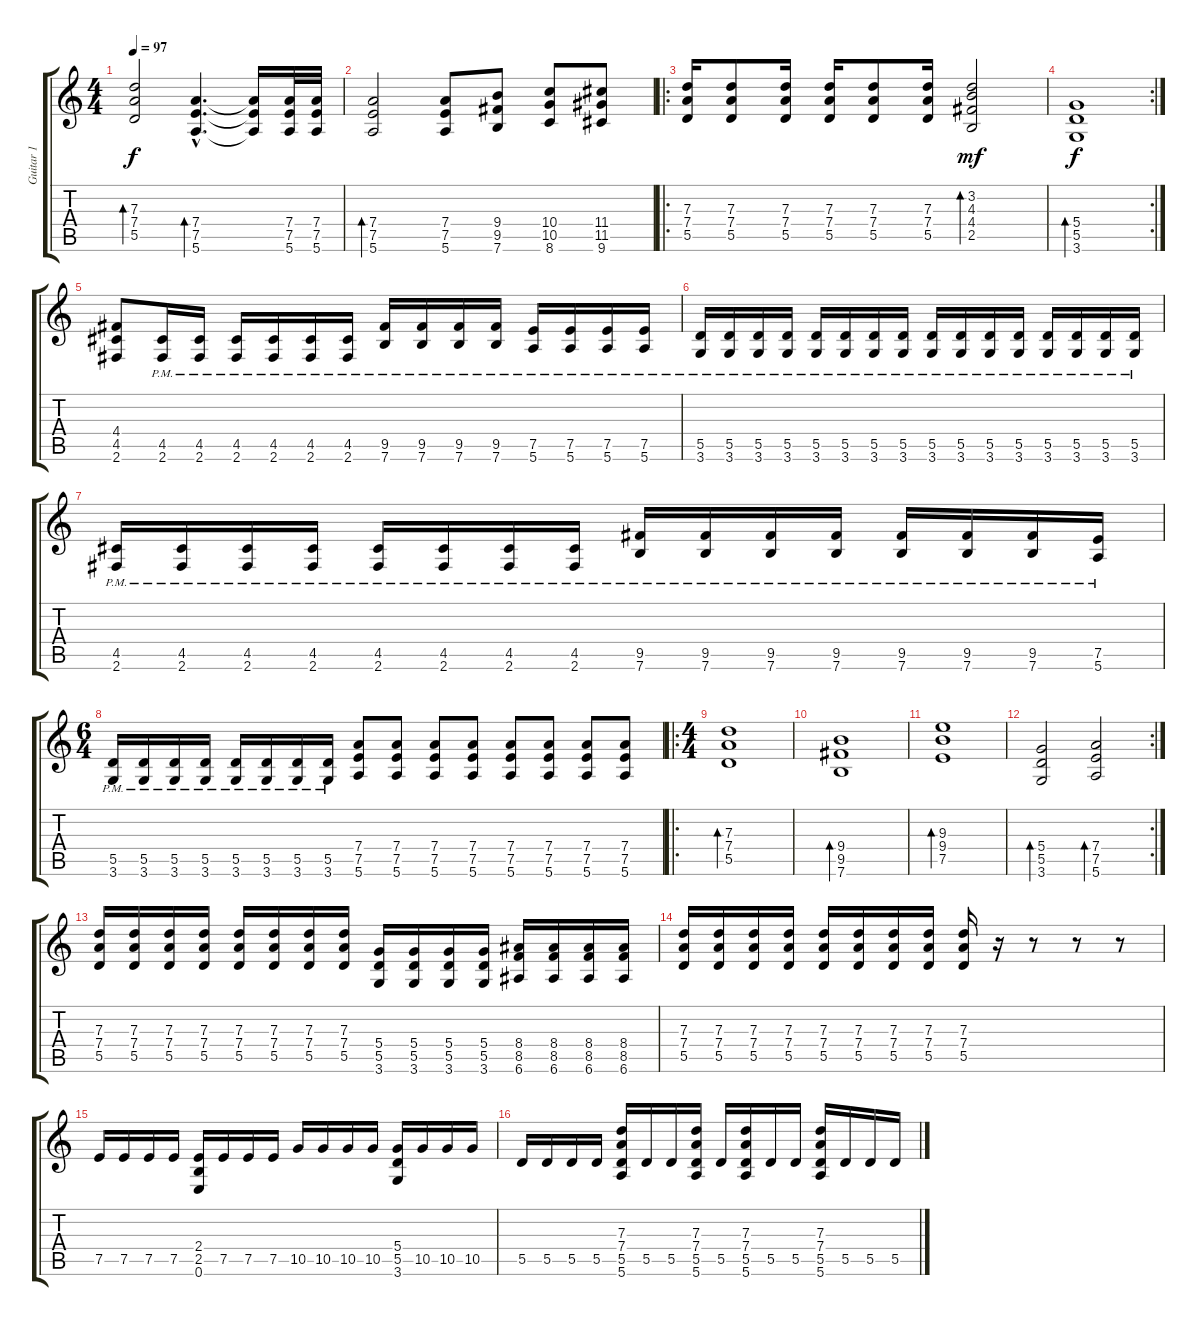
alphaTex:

\track ("Guitar 1" "Guitar 1") {instrument distortionguitar}
\staff {score tabs}
\tuning (E4 B3 G3 D3 A2 E2) {hide}
\ts (4 4)
\tempo 97
\clef g2
\ks c
(7.3 7.4 5.5).2{bd 60 dy f} (7.4{hac} 7.5{hac} 5.6{hac}).4{d bd 60} (7.4{t} 7.5{t} 5.6{t}).16 (7.4 7.5 5.6).32 (7.4 7.5 5.6).32 |
(7.4 7.5 5.6).2{bd 60} (7.4 7.5 5.6).8 (9.4 9.5 7.6).8 (10.4 10.5 8.6).8 (11.4 11.5 9.6).8 |
\ro
(7.3 7.4 5.5).16 (7.3 7.4 5.5).8 (7.3 7.4 5.5).16 (7.3 7.4 5.5).16 (7.3 7.4 5.5).8 (7.3 7.4 5.5).16 (3.2 4.3 4.4 2.5).2{bd 60 dy mf} |
\rc 2
(5.4 5.5 3.6).1{bd 60 dy f} |
(4.4 4.5 2.6).8 (4.5{pm} 2.6{pm}).16 (4.5{pm} 2.6{pm}).16 (4.5{pm} 2.6{pm}).16 (4.5{pm} 2.6{pm}).16 (4.5{pm} 2.6{pm}).16 (4.5{pm} 2.6{pm}).16 (9.5{pm} 7.6{pm}).16 (9.5{pm} 7.6{pm}).16 (9.5{pm} 7.6{pm}).16 (9.5{pm} 7.6{pm}).16 (7.5{pm} 5.6{pm}).16 (7.5{pm} 5.6{pm}).16 (7.5{pm} 5.6{pm}).16 (7.5{pm} 5.6{pm}).16 |
(5.5{pm} 3.6{pm}).16 (5.5{pm} 3.6{pm}).16 (5.5{pm} 3.6{pm}).16 (5.5{pm} 3.6{pm}).16 (5.5{pm} 3.6{pm}).16 (5.5{pm} 3.6{pm}).16 (5.5{pm} 3.6{pm}).16 (5.5{pm} 3.6{pm}).16 (5.5{pm} 3.6{pm}).16 (5.5{pm} 3.6{pm}).16 (5.5{pm} 3.6{pm}).16 (5.5{pm} 3.6{pm}).16 (5.5{pm} 3.6{pm}).16 (5.5{pm} 3.6{pm}).16 (5.5{pm} 3.6{pm}).16 (5.5{pm} 3.6{pm}).16 |
(4.5{pm} 2.6{pm}).16 (4.5{pm} 2.6{pm}).16 (4.5{pm} 2.6{pm}).16 (4.5{pm} 2.6{pm}).16 (4.5{pm} 2.6{pm}).16 (4.5{pm} 2.6{pm}).16 (4.5{pm} 2.6{pm}).16 (4.5{pm} 2.6{pm}).16 (9.5{pm} 7.6{pm}).16 (9.5{pm} 7.6{pm}).16 (9.5{pm} 7.6{pm}).16 (9.5{pm} 7.6{pm}).16 (9.5 7.6{pm}).16 (9.5{pm} 7.6{pm}).16 (9.5{pm} 7.6{pm}).16 (7.5{pm} 5.6{pm}).16 |
\ts (6 4)
(5.5{pm} 3.6{pm}).16 (5.5{pm} 3.6{pm}).16 (5.5{pm} 3.6{pm}).16 (5.5{pm} 3.6{pm}).16 (5.5{pm} 3.6{pm}).16 (5.5{pm} 3.6{pm}).16 (5.5{pm} 3.6{pm}).16 (5.5{pm} 3.6{pm}).16 (7.4 7.5 5.6).8 (7.4 7.5 5.6).8 (7.4 7.5 5.6).8 (7.4 7.5 5.6).8 (7.4 7.5 5.6).8 (7.4 7.5 5.6).8 (7.4 7.5 5.6).8 (7.4 7.5 5.6).8 |
\ro
\ts (4 4)
(7.3 7.4 5.5).1{bd 60} |
(9.4 9.5 7.6).1{bd 60} |
(9.3 9.4 7.5).1{bd 60} |
\rc 2
(5.4 5.5 3.6).2{bd 60} (7.4 7.5 5.6).2{bd 60} |
(7.3 7.4 5.5).16 (7.3 7.4 5.5).16 (7.3 7.4 5.5).16 (7.3 7.4 5.5).16 (7.3 7.4 5.5).16 (7.3 7.4 5.5).16 (7.3 7.4 5.5).16 (7.3 7.4 5.5).16 (5.4 5.5 3.6).16 (5.4 5.5 3.6).16 (5.4 5.5 3.6).16 (5.4 5.5 3.6).16 (8.4 8.5 6.6).16 (8.4 8.5 6.6).16 (8.4 8.5 6.6).16 (8.4 8.5 6.6).16 |
(7.3 7.4 5.5).16 (7.3 7.4 5.5).16 (7.3 7.4 5.5).16 (7.3 7.4 5.5).16 (7.3 7.4 5.5).16 (7.3 7.4 5.5).16 (7.3 7.4 5.5).16 (7.3 7.4 5.5).16 (7.3 7.4 5.5).16 r.16 r.8 r.8 r.8 |
7.5.16 7.5.16 7.5.16 7.5.16 (2.4 2.5 0.6).16 7.5.16 7.5.16 7.5.16 10.5.16 10.5.16 10.5.16 10.5.16 (5.4 5.5 3.6).16 10.5.16 10.5.16 10.5.16 |
5.5.16 5.5.16 5.5.16 5.5.16 (7.3 7.4 5.5 5.6).16 5.5.16 5.5.16 (7.3 7.4 5.5 5.6).16 5.5.16 (7.3 7.4 5.5 5.6).16 5.5.16 5.5.16 (7.3 7.4 5.5 5.6).16 5.5.16 5.5.16 5.5.16
